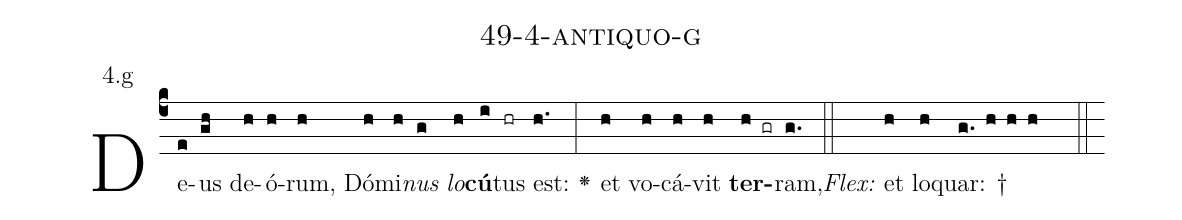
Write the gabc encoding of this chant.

name: 49-4-antiquo-g;
annotation: 4.g;
%%
(c4)De(e)us(gh) de(h)ó(h)rum,(h) Dó(h)mi(h)<i>nus</i>(g) <i>lo</i>(h)<b>cú</b>(i)tus(hr) est:(h.) <v>\greheightstar</v>(:) et(h) vo(h)cá(h)vit(h) <b>ter</b>(h gr)ram,(g.) (::)
<i>Flex:</i>()  et(h) lo(h)quar: †(g. h h h  ::)

%E(h) u(h) o(h) u(h) a(h) e.(g.) (::)
